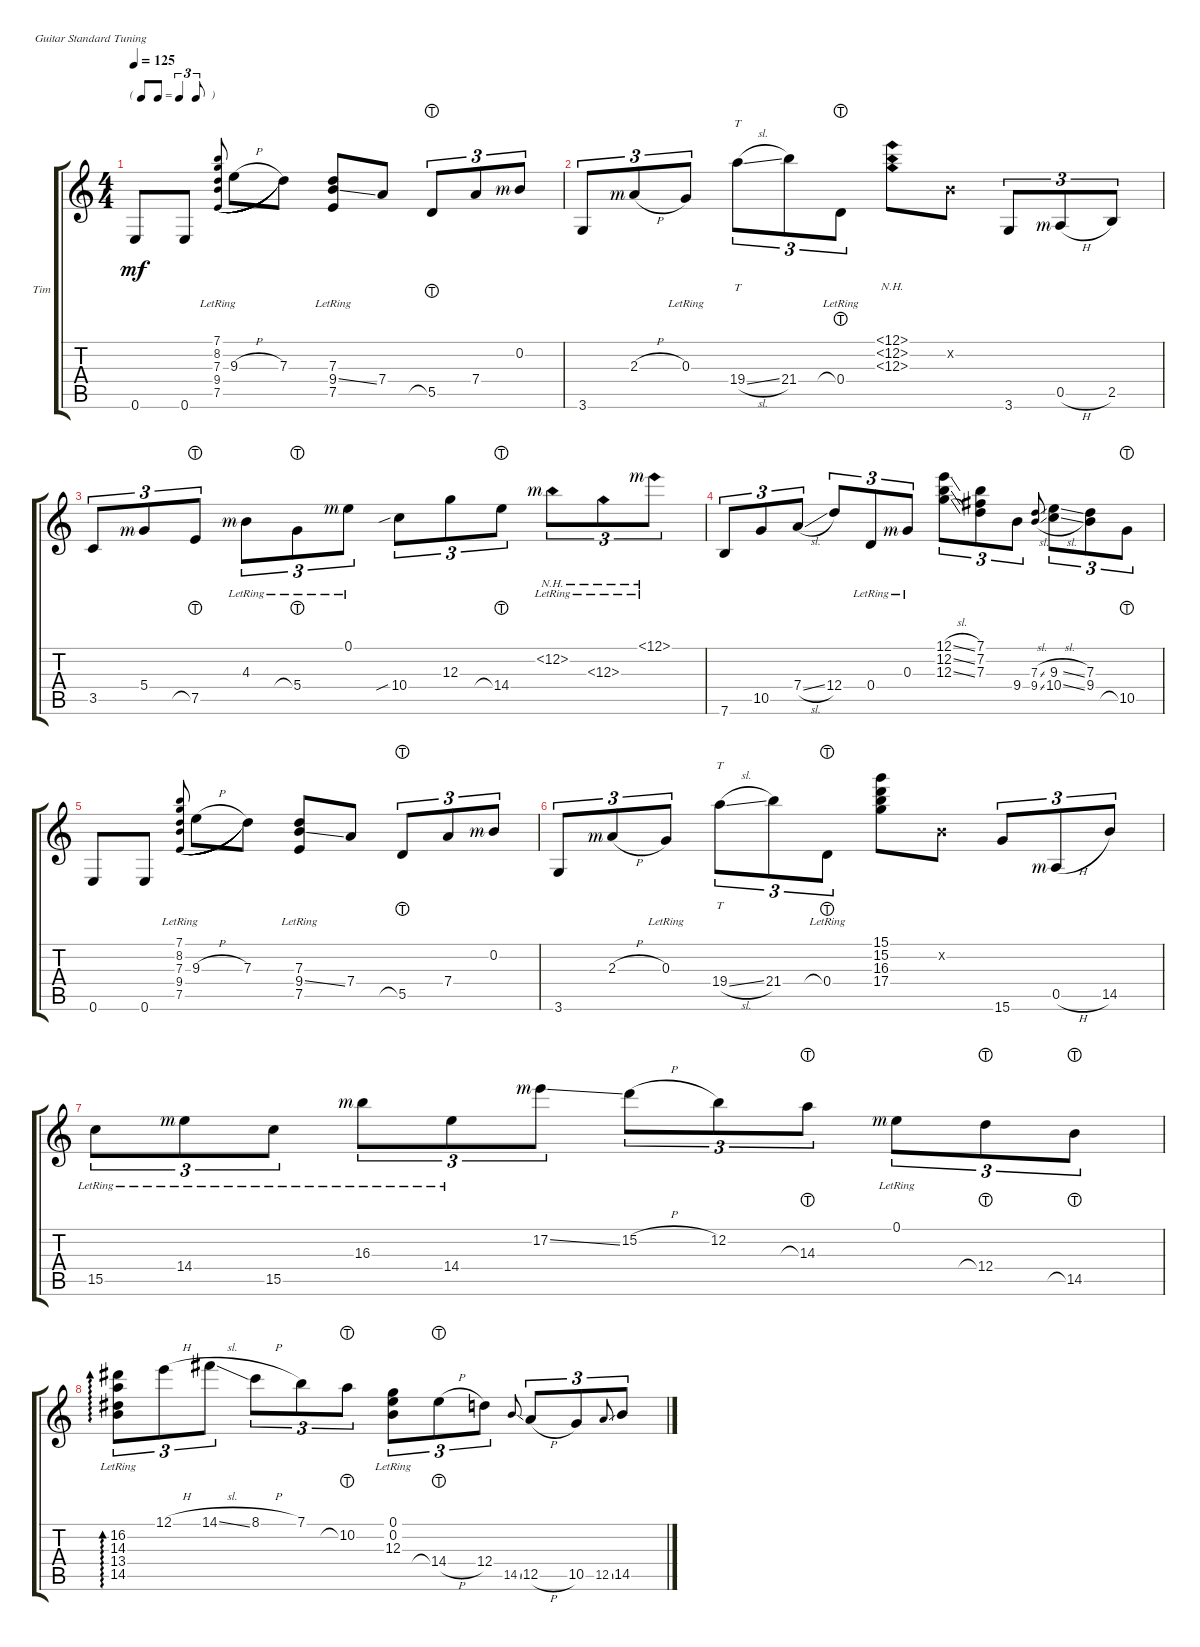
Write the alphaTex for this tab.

\defaultSystemsLayout 4
\bracketExtendMode groupsimilarinstruments
\firstSystemTrackNameOrientation horizontal
\otherSystemsTrackNameOrientation horizontal
\track ("Tim" "Tim") {instrument electricguitarclean}
\staff {score tabs}
\tuning (E4 B3 G3 D3 A2 E2)
\ts (4 4)
\tf triplet8th
\scale
0.379136
\tempo 125
\accidentals auto
\clef g2
\ottava regular
\simile none
\ks c
0.6.8{dy mf} 0.6.8 (7.5{lr} 9.4{lr} 7.3{lr} 8.2{lr} 7.1{lr}).8{gr onbeat legatoorigin} 9.3{h}.8{legatoorigin} 7.3.8 (9.4{ss} 7.3 7.5{lr}).8 7.4.8 5.5{lht}.8{tu (3 2)} 7.4.8{tu (3 2)} 0.2{rf 3}.8{tu (3 2)} |
\scale
0.422713 3.6.8{tu (3 2)} 2.3{h rf 3}.8{tu (3 2)} 0.3{lr}.8{tu (3 2)} 19.4{sl}.8{tt tu (3 2)} 21.4.8{tu (3 2)} 0.4{lht lr}.8{tu (3 2)} (12.3{nh} 12.2{nh} 12.1{nh}).8 0.2{x}.8 3.6.8{tu (3 2)} 0.5{h rf 3}.8{tu (3 2)} 2.5.8{tu (3 2)} |
\scale
0.518297 3.5.8{tu (3 2)} 5.4{rf 3}.8{tu (3 2)} 7.5{lht}.8{tu (3 2)} 4.3{lr rf 3}.8{tu (3 2)} 5.4{lht lr}.8{tu (3 2)} 0.1{lr rf 3}.8{tu (3 2)} 10.4{sib}.8{tu (3 2)} 12.3.8{tu (3 2)} 14.4{lht}.8{tu (3 2)} 12.2{nh lr rf 3}.8{tu (3 2)} 12.3{nh lr}.8{tu (3 2)} 12.1{nh lr rf 3}.8{tu (3 2)} |
\scale
0.481647 7.6.8{tu (3 2)} 10.5.8{tu (3 2)} 7.4{sl}.8{tu (3 2)} 12.4.8{tu (3 2)} 0.4{lr}.8{tu (3 2)} 0.3{lr rf 3}.8{tu (3 2)} (12.1{sl} 12.2{sl} 12.3{sl}).8{tu (3 2)} (7.3 7.2 7.1).8{tu (3 2)} 9.4.8{tu (3 2)} (7.3{sl} 9.4{sl}).8{tu (3 2) gr onbeat} (9.3{sl} 10.4{sl}).8{tu (3 2)} (7.3 9.4).8{tu (3 2)} 10.5{lht}.8{tu (3 2)} |
0.6.8 0.6.8 (7.5{lr} 9.4{lr} 7.3{lr} 8.2{lr} 7.1{lr}).8{gr onbeat legatoorigin} 9.3{h}.8{legatoorigin} 7.3.8 (9.4{ss} 7.3 7.5{lr}).8 7.4.8 5.5{lht}.8{tu (3 2)} 7.4.8{tu (3 2)} 0.2{rf 3}.8{tu (3 2)} |
3.6.8{tu (3 2)} 2.3{h rf 3}.8{tu (3 2)} 0.3{lr}.8{tu (3 2)} 19.4{sl}.8{tt tu (3 2)} 21.4.8{tu (3 2)} 0.4{lht lr}.8{tu (3 2)} (16.3 15.2 15.1 17.4).8 0.2{x}.8 15.6.8{tu (3 2)} 0.5{h rf 3}.8{tu (3 2)} 14.5.8{tu (3 2)} |
15.5{lr}.8{tu (3 2)} 14.4{lr rf 3}.8{tu (3 2)} 15.5{lr}.8{tu (3 2)} 16.3{lr rf 3}.8{tu (3 2)} 14.4{lr}.8{tu (3 2)} 17.2{ss rf 3}.8{tu (3 2)} 15.2{h}.8{tu (3 2)} 12.2.8{tu (3 2)} 14.3{lht}.8{tu (3 2)} 0.1{lr rf 3}.8{tu (3 2)} 12.4{lht}.8{tu (3 2)} 14.5{lht}.8{tu (3 2)} |
(14.5{lr} 13.4 14.3 16.2).8{tu (3 2) ad 0} 12.1{h}.8{tu (3 2)} 14.1{sl}.8{tu (3 2)} 8.1{h}.8{tu (3 2)} 7.1.8{tu (3 2)} 10.2{lht}.8{tu (3 2)} (0.1 0.2 12.3{lr}).8{tu (3 2)} 14.4{h lht}.8{tu (3 2)} 12.4.8{tu (3 2)} 14.5{ss}.8{tu (3 2) gr onbeat} 12.5{h}.8{tu (3 2)} 10.5.8{tu (3 2)} 12.5{ss}.8{gr onbeat} 14.5.8{tu (3 2)}
